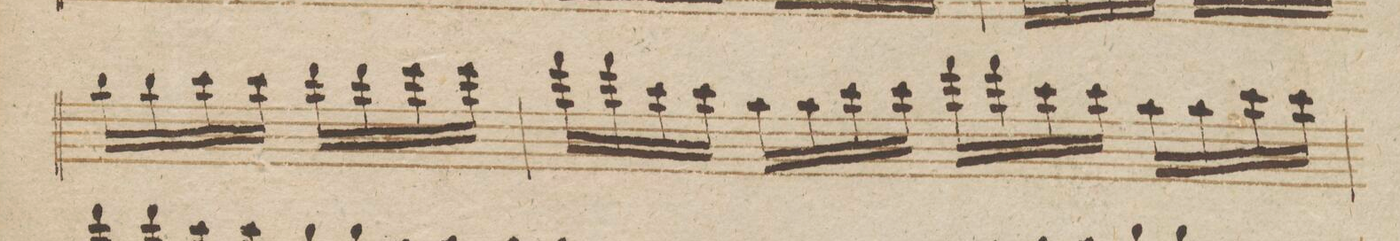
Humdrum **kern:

**kern	**dynam
*I"Violino 1mo	*
*clefG2	*
*k[b-]	*
*met(c)	*
*M4/4	*
16bb-\LL	.
16bb-\	.
16ccc\	.
16ccc\JJ	.
16ddd\LL	.
16ddd\	.
16eee\	.
16eee\JJ	.
=135	=135
16fff\LL	.
16fff\	.
16ccc\	.
16ccc\JJ	.
16aa\LL	.
16aa\	.
16ccc\	.
16ccc\JJ	.
16fff\LL	.
16fff\	.
16ccc\	.
16ccc\JJ	.
16aa\LL	.
16aa\	.
16ccc\	.
16ccc\JJ	.
=136	=136
*-	*-
